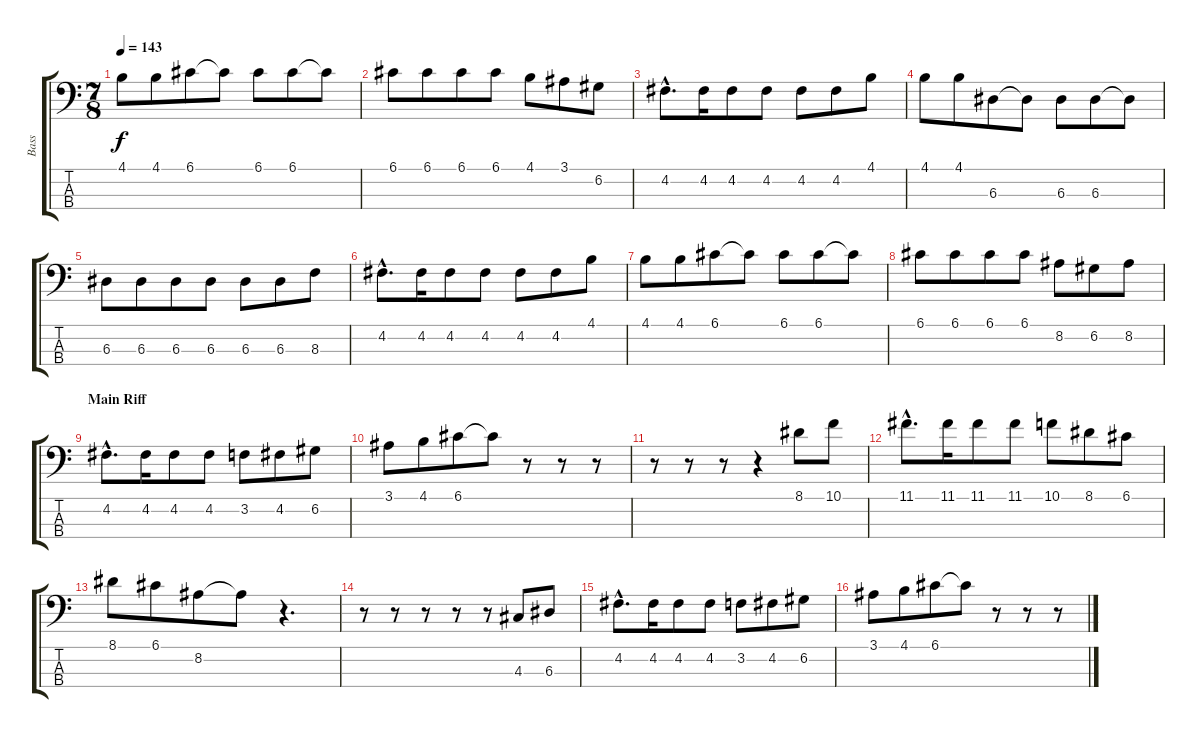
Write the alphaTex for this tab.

\track ("Bass" "Bass") {instrument electricbasspick}
\staff {score tabs}
\tuning (G2 D2 A1 E1) {hide}
\ts (7 8)
\tempo 143
\clef f4
\ks c
4.1.8{dy f} 4.1.8 6.1.8 6.1{t}.8 6.1.8 6.1.8 6.1{t}.8 |
6.1.8 6.1.8 6.1.8 6.1.8 4.1.8 3.1.8 6.2.8 |
4.2{hac}.8{d} 4.2.16 4.2.8 4.2.8 4.2.8 4.2.8 4.1.8 |
4.1.8 4.1.8 6.3.8 6.3{t}.8 6.3.8 6.3.8 6.3{t}.8 |
6.3.8 6.3.8 6.3.8 6.3.8 6.3.8 6.3.8 8.3.8 |
4.2{hac}.8{d} 4.2.16 4.2.8 4.2.8 4.2.8 4.2.8 4.1.8 |
4.1.8 4.1.8 6.1.8 6.1{t}.8 6.1.8 6.1.8 6.1{t}.8 |
6.1.8 6.1.8 6.1.8 6.1.8 8.2.8 6.2.8 8.2.8 |
\section ("" "Main Riff")
4.2{hac}.8{d} 4.2.16 4.2.8 4.2.8 3.2.8 4.2.8 6.2.8 |
3.1.8 4.1.8 6.1.8 6.1{t}.8 r.8 r.8 r.8 |
r.8 r.8 r.8 r.4 8.1.8 10.1.8 |
11.1{hac}.8{d} 11.1.16 11.1.8 11.1.8 10.1.8 8.1.8 6.1.8 |
8.1.8 6.1.8 8.2.8 8.2{t}.8 r.4{d} |
r.8 r.8 r.8 r.8 r.8 4.3.8 6.3.8 |
4.2{hac}.8{d} 4.2.16 4.2.8 4.2.8 3.2.8 4.2.8 6.2.8 |
3.1.8 4.1.8 6.1.8 6.1{t}.8 r.8 r.8 r.8
